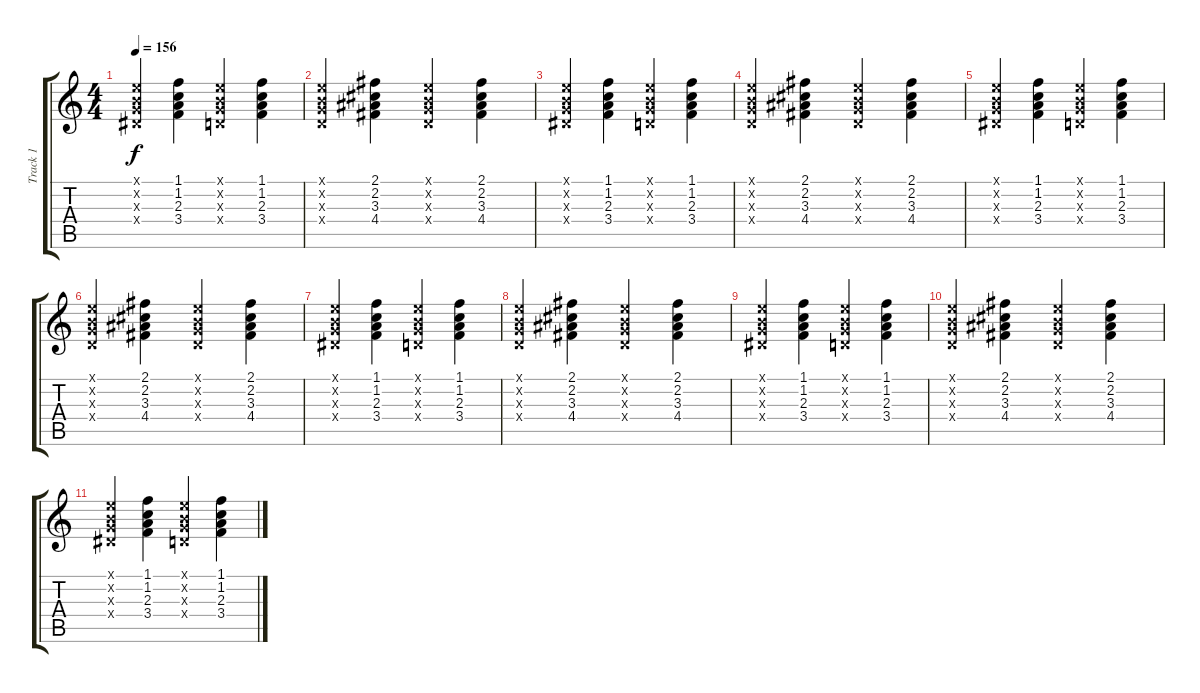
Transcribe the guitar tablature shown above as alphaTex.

\track ("Track 1" "Track 1") {instrument electricguitarclean}
\staff {score tabs}
\tuning (E4 B3 G3 D3 A2 E2) {hide}
\ts (4 4)
\tempo 156
\clef g2
\ks c
(0.1{x} 0.2{x} 0.3{x} 1.4{x}).4{dy f} (1.1 1.2 2.3 3.4).4 (0.1{x} 0.2{x} 0.3{x} 0.4{x}).4 (1.1 1.2 2.3 3.4).4 |
(0.1{x} 0.2{x} 0.3{x} 0.4{x}).4 (2.1 2.2 3.3 4.4).4 (0.1{x} 0.2{x} 0.3{x} 0.4{x}).4 (2.1 2.2 3.3 4.4).4 |
(0.1{x} 0.2{x} 0.3{x} 1.4{x}).4 (1.1 1.2 2.3 3.4).4 (0.1{x} 0.2{x} 0.3{x} 0.4{x}).4 (1.1 1.2 2.3 3.4).4 |
(0.1{x} 0.2{x} 0.3{x} 0.4{x}).4 (2.1 2.2 3.3 4.4).4 (0.1{x} 0.2{x} 0.3{x} 0.4{x}).4 (2.1 2.2 3.3 4.4).4 |
(0.1{x} 0.2{x} 0.3{x} 1.4{x}).4 (1.1 1.2 2.3 3.4).4 (0.1{x} 0.2{x} 0.3{x} 0.4{x}).4 (1.1 1.2 2.3 3.4).4 |
(0.1{x} 0.2{x} 0.3{x} 0.4{x}).4 (2.1 2.2 3.3 4.4).4 (0.1{x} 0.2{x} 0.3{x} 0.4{x}).4 (2.1 2.2 3.3 4.4).4 |
(0.1{x} 0.2{x} 0.3{x} 1.4{x}).4 (1.1 1.2 2.3 3.4).4 (0.1{x} 0.2{x} 0.3{x} 0.4{x}).4 (1.1 1.2 2.3 3.4).4 |
(0.1{x} 0.2{x} 0.3{x} 0.4{x}).4 (2.1 2.2 3.3 4.4).4 (0.1{x} 0.2{x} 0.3{x} 0.4{x}).4 (2.1 2.2 3.3 4.4).4 |
(0.1{x} 0.2{x} 0.3{x} 1.4{x}).4 (1.1 1.2 2.3 3.4).4 (0.1{x} 0.2{x} 0.3{x} 0.4{x}).4 (1.1 1.2 2.3 3.4).4 |
(0.1{x} 0.2{x} 0.3{x} 0.4{x}).4 (2.1 2.2 3.3 4.4).4 (0.1{x} 0.2{x} 0.3{x} 0.4{x}).4 (2.1 2.2 3.3 4.4).4 |
(0.1{x} 0.2{x} 0.3{x} 1.4{x}).4 (1.1 1.2 2.3 3.4).4 (0.1{x} 0.2{x} 0.3{x} 0.4{x}).4 (1.1 1.2 2.3 3.4).4
